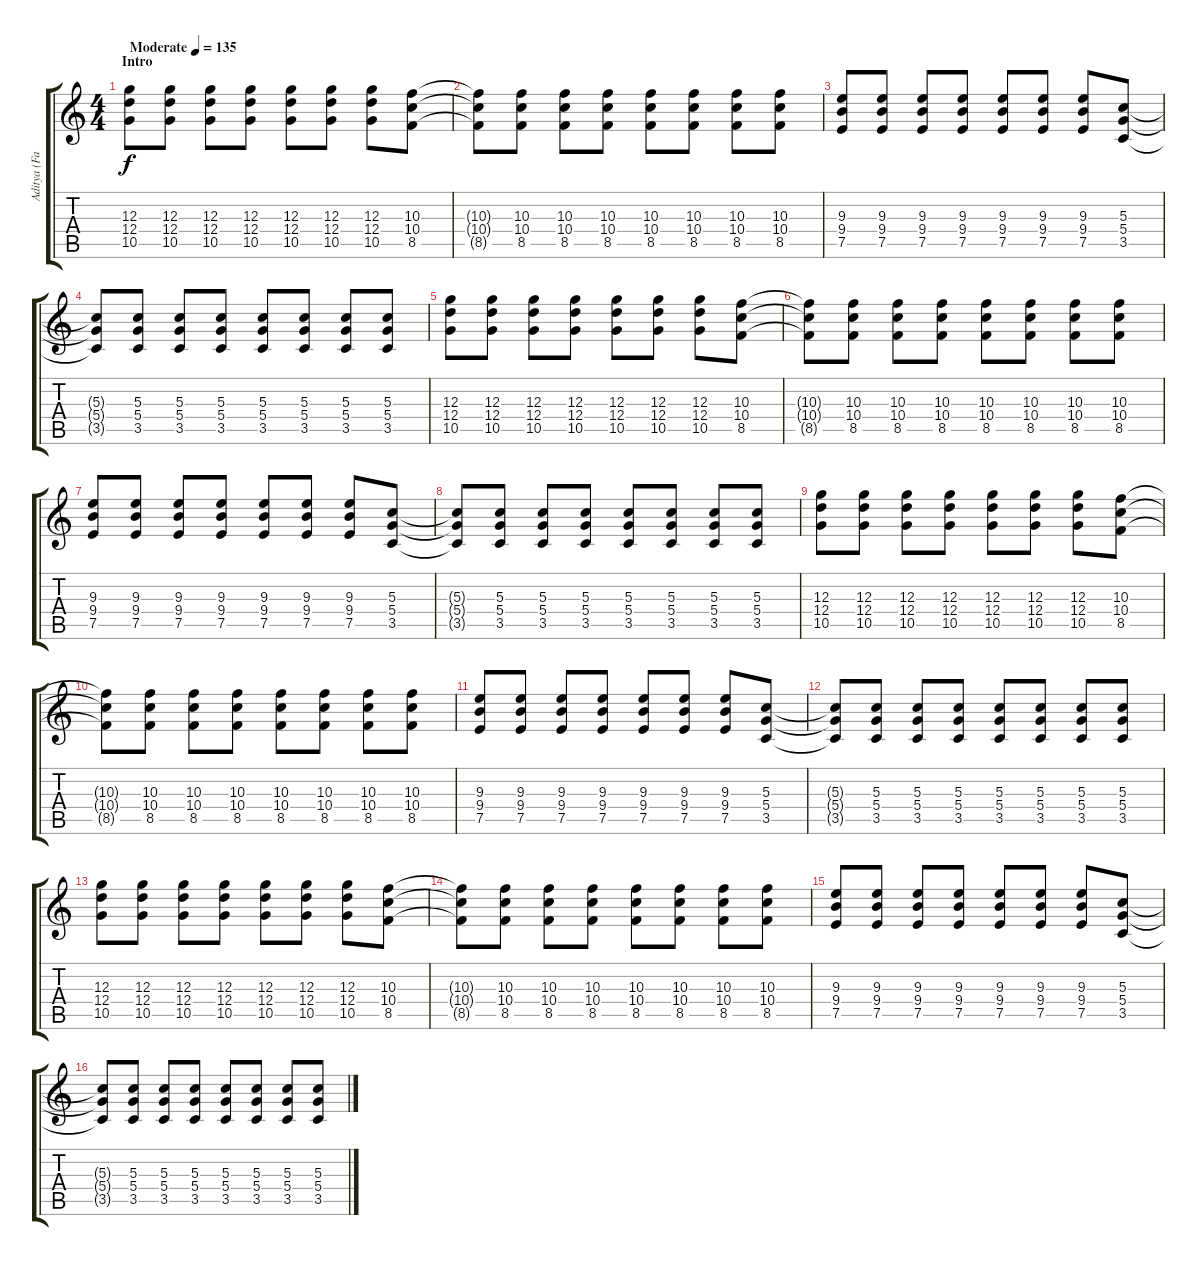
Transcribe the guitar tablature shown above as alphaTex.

\track ("Aditya (Farhan Akhtar)" "Aditya (Fa") {instrument distortionguitar}
\staff {score tabs}
\tuning (E4 B3 G3 D3 A2 E2) {hide}
\ts (4 4)
\section ("" "Intro")
\tempo (135 "Moderate")
\clef g2
\ks c
(12.3 12.4 10.5).8{dy f instrument distortionguitar} (12.3 12.4 10.5).8 (12.3 12.4 10.5).8 (12.3 12.4 10.5).8 (12.3 12.4 10.5).8 (12.3 12.4 10.5).8 (12.3 12.4 10.5).8 (10.3 10.4 8.5).8 |
(10.3{t} 10.4{t} 8.5{t}).8 (10.3 10.4 8.5).8 (10.3 10.4 8.5).8 (10.3 10.4 8.5).8 (10.3 10.4 8.5).8 (10.3 10.4 8.5).8 (10.3 10.4 8.5).8 (10.3 10.4 8.5).8 |
(9.3 9.4 7.5).8 (9.3 9.4 7.5).8 (9.3 9.4 7.5).8 (9.3 9.4 7.5).8 (9.3 9.4 7.5).8 (9.3 9.4 7.5).8 (9.3 9.4 7.5).8 (5.3 5.4 3.5).8 |
(5.3{t} 5.4{t} 3.5{t}).8 (5.3 5.4 3.5).8 (5.3 5.4 3.5).8 (5.3 5.4 3.5).8 (5.3 5.4 3.5).8 (5.3 5.4 3.5).8 (5.3 5.4 3.5).8 (5.3 5.4 3.5).8 |
(12.3 12.4 10.5).8 (12.3 12.4 10.5).8 (12.3 12.4 10.5).8 (12.3 12.4 10.5).8 (12.3 12.4 10.5).8 (12.3 12.4 10.5).8 (12.3 12.4 10.5).8 (10.3 10.4 8.5).8 |
(10.3{t} 10.4{t} 8.5{t}).8 (10.3 10.4 8.5).8 (10.3 10.4 8.5).8 (10.3 10.4 8.5).8 (10.3 10.4 8.5).8 (10.3 10.4 8.5).8 (10.3 10.4 8.5).8 (10.3 10.4 8.5).8 |
(9.3 9.4 7.5).8 (9.3 9.4 7.5).8 (9.3 9.4 7.5).8 (9.3 9.4 7.5).8 (9.3 9.4 7.5).8 (9.3 9.4 7.5).8 (9.3 9.4 7.5).8 (5.3 5.4 3.5).8 |
(5.3{t} 5.4{t} 3.5{t}).8 (5.3 5.4 3.5).8 (5.3 5.4 3.5).8 (5.3 5.4 3.5).8 (5.3 5.4 3.5).8 (5.3 5.4 3.5).8 (5.3 5.4 3.5).8 (5.3 5.4 3.5).8 |
(12.3 12.4 10.5).8 (12.3 12.4 10.5).8 (12.3 12.4 10.5).8 (12.3 12.4 10.5).8 (12.3 12.4 10.5).8 (12.3 12.4 10.5).8 (12.3 12.4 10.5).8 (10.3 10.4 8.5).8 |
(10.3{t} 10.4{t} 8.5{t}).8 (10.3 10.4 8.5).8 (10.3 10.4 8.5).8 (10.3 10.4 8.5).8 (10.3 10.4 8.5).8 (10.3 10.4 8.5).8 (10.3 10.4 8.5).8 (10.3 10.4 8.5).8 |
(9.3 9.4 7.5).8 (9.3 9.4 7.5).8 (9.3 9.4 7.5).8 (9.3 9.4 7.5).8 (9.3 9.4 7.5).8 (9.3 9.4 7.5).8 (9.3 9.4 7.5).8 (5.3 5.4 3.5).8 |
(5.3{t} 5.4{t} 3.5{t}).8 (5.3 5.4 3.5).8 (5.3 5.4 3.5).8 (5.3 5.4 3.5).8 (5.3 5.4 3.5).8 (5.3 5.4 3.5).8 (5.3 5.4 3.5).8 (5.3 5.4 3.5).8 |
(12.3 12.4 10.5).8 (12.3 12.4 10.5).8 (12.3 12.4 10.5).8 (12.3 12.4 10.5).8 (12.3 12.4 10.5).8 (12.3 12.4 10.5).8 (12.3 12.4 10.5).8 (10.3 10.4 8.5).8 |
(10.3{t} 10.4{t} 8.5{t}).8 (10.3 10.4 8.5).8 (10.3 10.4 8.5).8 (10.3 10.4 8.5).8 (10.3 10.4 8.5).8 (10.3 10.4 8.5).8 (10.3 10.4 8.5).8 (10.3 10.4 8.5).8 |
(9.3 9.4 7.5).8 (9.3 9.4 7.5).8 (9.3 9.4 7.5).8 (9.3 9.4 7.5).8 (9.3 9.4 7.5).8 (9.3 9.4 7.5).8 (9.3 9.4 7.5).8 (5.3 5.4 3.5).8 |
(5.3{t} 5.4{t} 3.5{t}).8 (5.3 5.4 3.5).8 (5.3 5.4 3.5).8 (5.3 5.4 3.5).8 (5.3 5.4 3.5).8 (5.3 5.4 3.5).8 (5.3 5.4 3.5).8 (5.3 5.4 3.5).8
